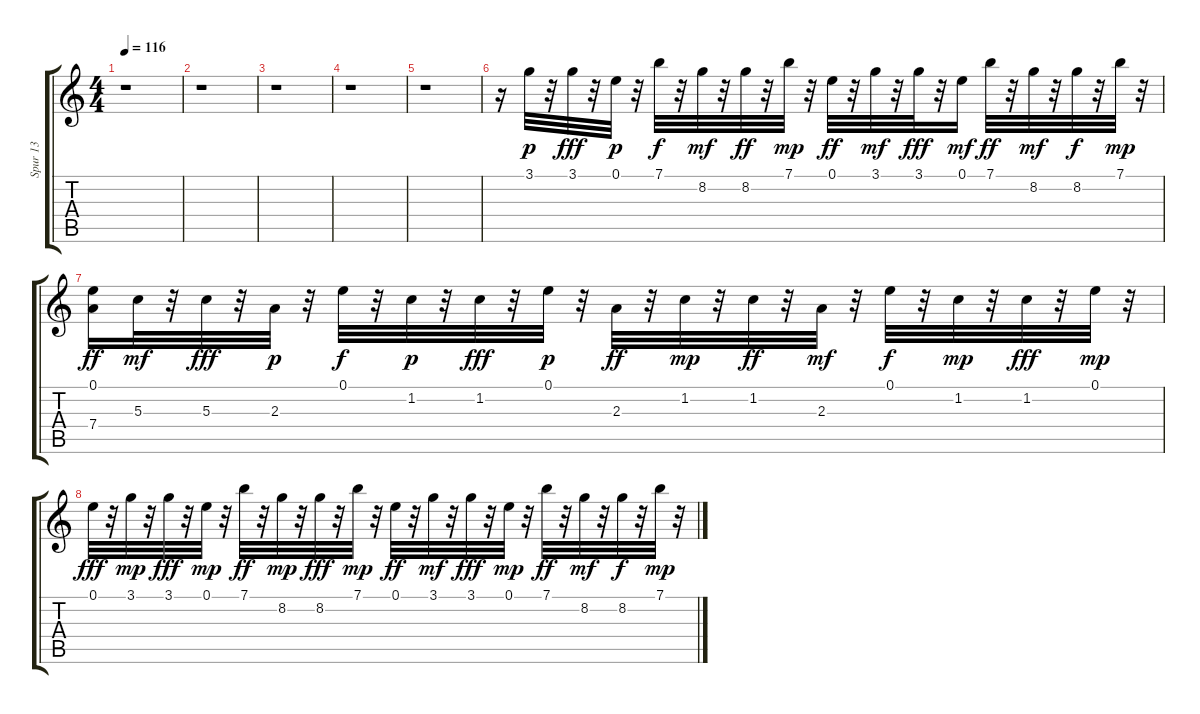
\track ("Spur 13" "Spur 13") {instrument electricguitarmuted}
\staff {score tabs}
\tuning (E4 B3 G3 D3 A2 E2) {hide}
\ts (4 4)
\tempo 116
\clef g2
\ks c
r.1{dy p instrument electricguitarmuted} |
r.1 |
r.1 |
r.1 |
r.1 |
r.16 3.1.32 r.32 3.1.32{dy fff} r.32 0.1.32{dy p} r.32 7.1.32{dy f} r.32 8.2.32{dy mf} r.32 8.2.32{dy ff} r.32 7.1.32{dy mp} r.32 0.1.32{dy ff} r.32 3.1.32{dy mf} r.32 3.1.32{dy fff} r.32 0.1.16{dy mf} 7.1.32{dy ff} r.32 8.2.32{dy mf} r.32 8.2.32{dy f} r.32 7.1.32{dy mp} r.32 |
(0.1 7.4).16{dy ff} 5.3.32{dy mf} r.32 5.3.32{dy fff} r.32 2.3.32{dy p} r.32 0.1.32{dy f} r.32 1.2.32{dy p} r.32 1.2.32{dy fff} r.32 0.1.32{dy p} r.32 2.3.32{dy ff} r.32 1.2.32{dy mp} r.32 1.2.32{dy ff} r.32 2.3.32{dy mf} r.32 0.1.32{dy f} r.32 1.2.32{dy mp} r.32 1.2.32{dy fff} r.32 0.1.32{dy mp} r.32 |
0.1.32{dy fff} r.32 3.1.32{dy mp} r.32 3.1.32{dy fff} r.32 0.1.32{dy mp} r.32 7.1.32{dy ff} r.32 8.2.32{dy mp} r.32 8.2.32{dy fff} r.32 7.1.32{dy mp} r.32 0.1.32{dy ff} r.32 3.1.32{dy mf} r.32 3.1.32{dy fff} r.32 0.1.32{dy mp} r.32 7.1.32{dy ff} r.32 8.2.32{dy mf} r.32 8.2.32{dy f} r.32 7.1.32{dy mp} r.32
